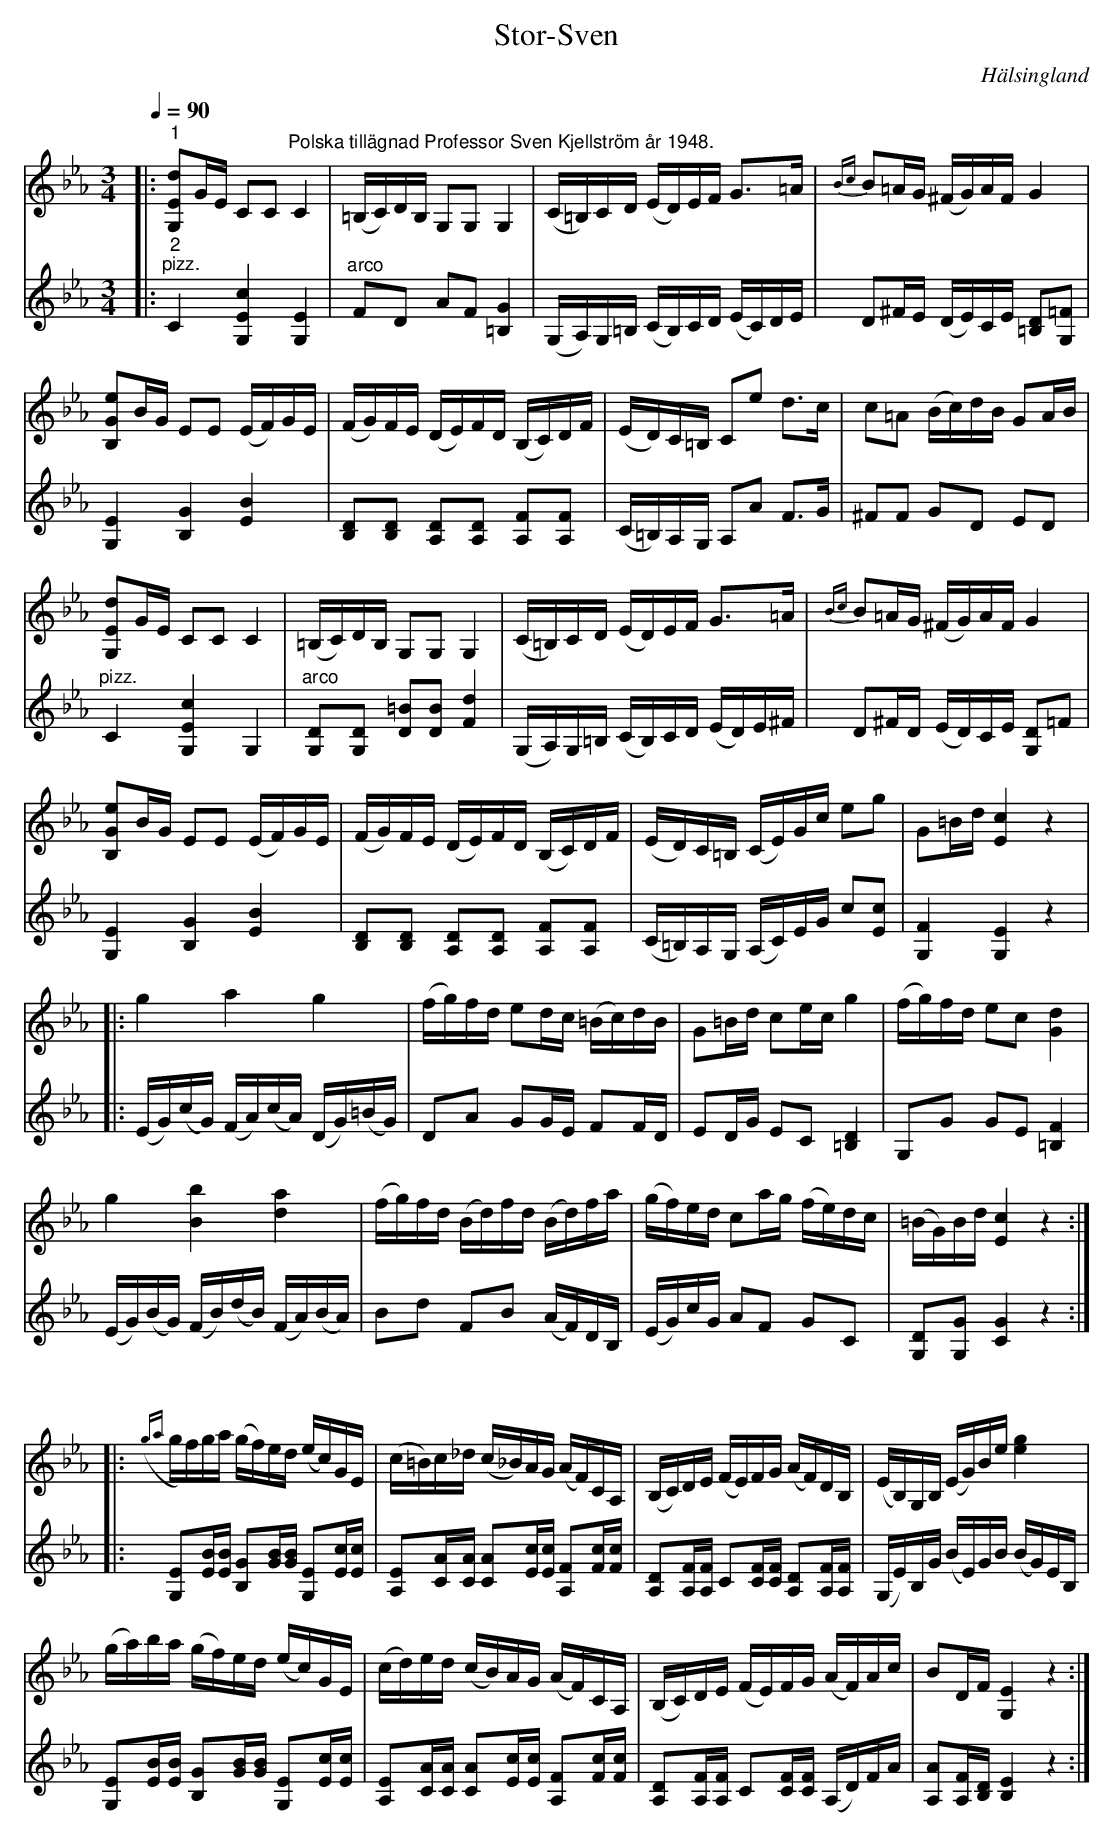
X:1
T:Stor-Sven
O:Hälsingland
L:1/16
Q:1/4=90
M:3/4
K:Cm
V:1
|:"^1" [G,Ed]2GE C2C2"^Polska tillägnad Professor Sven Kjellström år 1948." C4 | (=B,C)DB, G,2G,2 G,4 | (C=B,)CD (ED)EF G2>=A2 |{Bc} B2=AG (^FG)AF G4 |
 [B,Ge]2BG E2E2 (EF)GE | (FG)FE (DE)FD (B,C)DF | (ED)C=B, C2e2 d2>c2 | c2=A2 (Bc)dB G2AB |
 [G,Ed]2GE C2C2 C4 | (=B,C)DB, G,2G,2 G,4 | (C=B,)CD (ED)EF G2>=A2 |{Bc} B2=AG (^FG)AF G4 |
[B,Ge]2BG E2E2 (EF)GE | (FG)FE (DE)FD (B,C)DF | (ED)C=B, (CE)Gc e2g2 | G2=Bd [Ec]4 z4 |:
 g4 a4 g4 | (fg)fd e2dc (=Bc)dB |G2=Bd c2ec g4 | (fg)fd e2c2 [Gd]4 |
 g4 [Bb]4 [da]4 | (fg)fd (Bd)fd (Bd)fa | (gf)ed c2ag (fe)dc | (=BG)Bd [Ec]4 z4 ::
({ga} gf)ga (gf)ed (ec)GE | (c=B)c_d (c_B)AG (AF)CA, | (B,C)DE (FE)FG (AF)DB, | (EB,)G,B, (EG)Be [eg]4 |
(ga)ba (gf)ed (ec)GE | (cd)ed (cB)AG (AF)CA, | (B,C)DE (FE)FG (AF)Ac | B2DF [G,E]4 z4 :|
V:2
|:"^2""^pizz." C4 [G,Ec]4 [G,E]4 |"^arco" F2D2 A2F2 [=B,G]4 | (G,A,)G,=B, (CB,)CD (EC)DE | D2^FE (DE)CE [=B,D]2[G,=F]2 |
[G,E]4 [B,G]4 [EB]4 | [B,D]2[B,D]2 [A,D]2[A,D]2 [A,F]2[A,F]2 | (C=B,)A,G, A,2A2 F2>G2 | ^F2F2 G2D2 E2D2 |
"^pizz." C4 [G,Ec]4 G,4 | "^arco" [G,D]2[G,D]2 [D=B]2[DB]2 [Fd]4 | (G,A,)G,=B, (CB,)CD (ED)E^F | D2^FD (ED)CE [G,D]2=F2 |
[G,E]4 [B,G]4 [EB]4 | [B,D]2[B,D]2 [A,D]2[A,D]2 [A,F]2[A,F]2 | (C=B,)A,G, (A,C)EG c2[Ec]2 | [G,F]4 [G,E]4 z4 |:
 (EG)(cG) (FA)(cA) (DG)(=BG) | D2A2 G2GE F2FD | E2DG E2C2 [=B,D]4 |G,2G2 G2E2 [=B,F]4 |
(EG)(BG) (FB)(dB) (FA)(BA) | B2d2 F2B2 (AF)DB, | (EG)cG A2F2 G2C2 | [G,D]2[G,G]2 [CG]4 z4 ::
[G,E]2[EB][EB] [B,G]2[GB][GB] [G,E]2[Ec][Ec] | [A,E]2[CA][CA] [CA]2[Ec][Ec] [A,F]2[Fc][Fc] | [A,D]2[A,F][A,F] C2[CF][CF] [A,D]2[A,F][A,F] | (G,E)B,G (BE)GB (BG)EB, |
 [G,E]2[EB][EB] [B,G]2[GB][GB] [G,E]2[Ec][Ec] | [A,E]2[CA][CA] [CA]2[Ec][Ec] [A,F]2[Fc][Fc] | [A,D]2[A,F][A,F] C2[CF][CF] (A,D)FA | [A,A]2[A,F][B,D] [B,E]4 z4 :|
